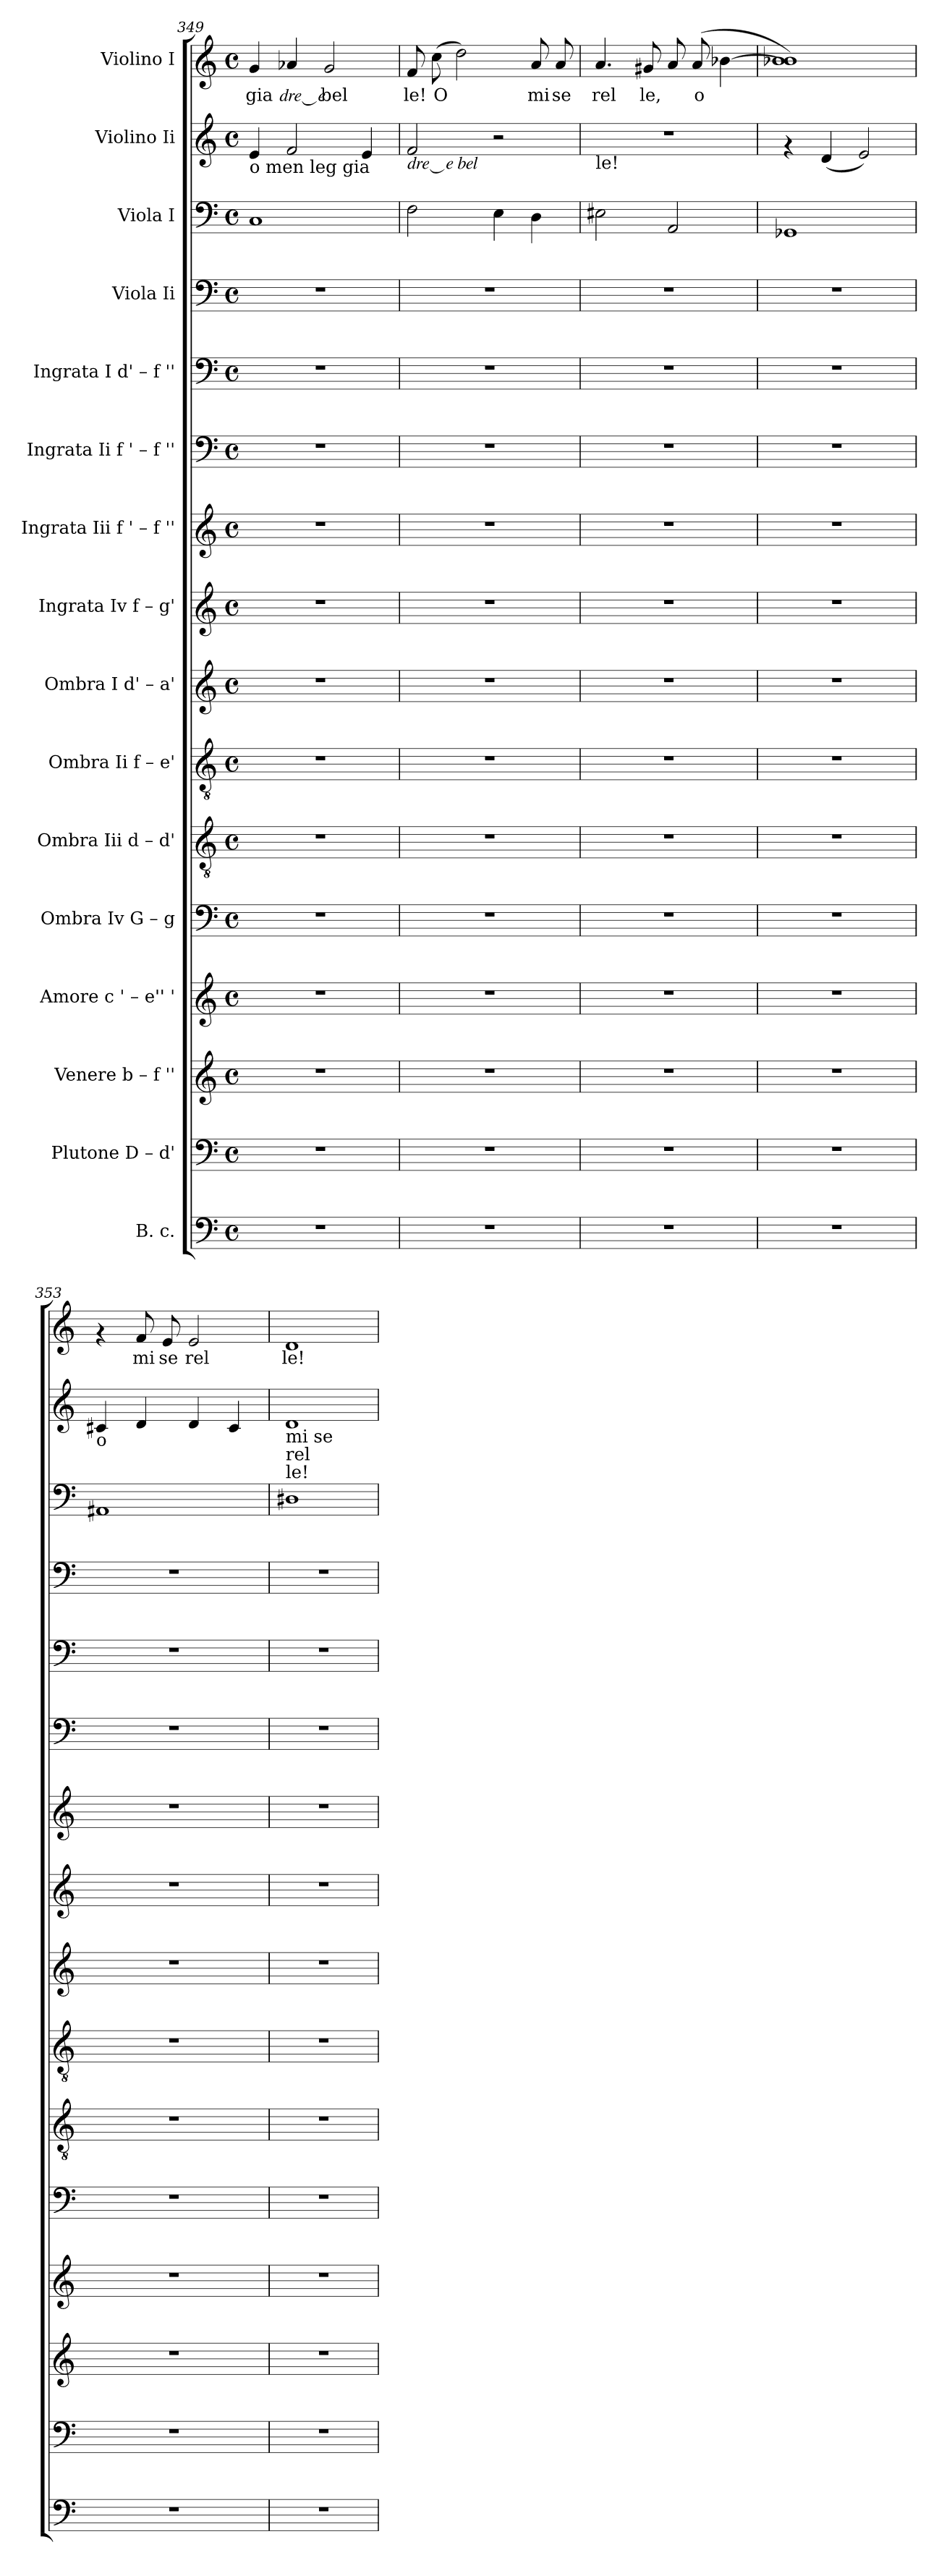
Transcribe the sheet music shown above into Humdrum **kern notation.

**kern	**kern	**kern	**kern	**kern	**kern	**kern	**kern	**kern	**kern	**kern	**kern	**kern	**kern	**kern	**kern	**text
*part16	*part15	*part14	*part13	*part12	*part11	*part10	*part9	*part8	*part7	*part6	*part5	*part4	*part3	*part2	*part1	*part1
*staff16	*staff15	*staff14	*staff13	*staff12	*staff11	*staff10	*staff9	*staff8	*staff7	*staff6	*staff5	*staff4	*staff3	*staff2	*staff1	*staff1
*I"B. c.	*I"Plutone  D – d'	*I"Venere  b – f ''	*I"Amore  c ' – e''  '	*I"Ombra Iv  G – g	*I"Ombra Iii  d – d'	*I"Ombra Ii  f – e'	*I"Ombra I  d' – a'	*I"Ingrata Iv  f – g'	*I"Ingrata Iii  f ' – f ''	*I"Ingrata Ii  f ' – f ''	*I"Ingrata I  d' – f ''	*I"Viola Ii	*I"Viola I	*I"Violino Ii	*I"Violino I	*
!!LO:PB:g=z
*clefF4	*clefF4	*clefG2	*clefG2	*clefF4	*clefGv2	*clefGv2	*clefG2	*clefG2	*clefG2	*clefF4	*clefF4	*clefF4	*clefF4	*clefG2	*clefG2	*
*k[]	*k[]	*k[]	*k[]	*k[]	*k[]	*k[]	*k[]	*k[]	*k[]	*k[]	*k[]	*k[]	*k[]	*k[]	*k[]	*
*C:	*C:	*C:	*C:	*C:	*C:	*C:	*C:	*C:	*C:	*C:	*C:	*C:	*C:	*C:	*C:	*
*M4/4	*M4/4	*M4/4	*M4/4	*M4/4	*M4/4	*M4/4	*M4/4	*M4/4	*M4/4	*M4/4	*M4/4	*M4/4	*M4/4	*M4/4	*M4/4	*
*met(c)	*met(c)	*met(c)	*met(c)	*met(c)	*met(c)	*met(c)	*met(c)	*met(c)	*met(c)	*met(c)	*met(c)	*met(c)	*met(c)	*met(c)	*met(c)	*
=349	=349	=349	=349	=349	=349	=349	=349	=349	=349	=349	=349	=349	=349	=349	=349	=349
!	!	!	!	!	!	!	!	!	!	!	!	!	!	!LO:TX:b:t=o men leg gia	!	!
!	!	!	!	!	!	!	!	!	!	!	!	!	!	!	!	!LO:LY:b:cj
1r	1r	1r	1r	1r	1r	1r	1r	1r	1r	1r	1r	1r	1C	4e/	4g/	gia
!	!	!	!	!	!	!	!	!	!	!	!	!	!	!	!	!LO:LY:b:cj
.	.	.	.	.	.	.	.	.	.	.	.	.	.	2f/	4a-X/	dre‿e
!	!	!	!	!	!	!	!	!	!	!	!	!	!	!	!	!LO:LY:b:cj
.	.	.	.	.	.	.	.	.	.	.	.	.	.	.	2g/	bel
.	.	.	.	.	.	.	.	.	.	.	.	.	.	4e/	.	.
=350	=350	=350	=350	=350	=350	=350	=350	=350	=350	=350	=350	=350	=350	=350	=350	=350
!	!	!	!	!	!	!	!	!	!	!	!	!	!	!LO:TX:b:t=dre‿e bel	!	!
!	!	!	!	!	!	!	!	!	!	!	!	!	!	!	!	!LO:LY:b:cj
1r	1r	1r	1r	1r	1r	1r	1r	1r	1r	1r	1r	1r	2F\	2f/	8f/	le!
!	!	!	!	!	!	!	!	!	!	!	!	!	!	!	!	!LO:LY:b:cj
.	.	.	.	.	.	.	.	.	.	.	.	.	.	.	(>8cc\	O
!	!	!	!	!	!	!	!	!	!	!	!	!	!	!	!	!LO:LY:b:cj
.	.	.	.	.	.	.	.	.	.	.	.	.	.	.	2dd\)	.
.	.	.	.	.	.	.	.	.	.	.	.	.	4E\	2r	.	.
!	!	!	!	!	!	!	!	!	!	!	!	!	!	!	!	!LO:LY:b:cj
.	.	.	.	.	.	.	.	.	.	.	.	.	4D\	.	8a/	mi
!	!	!	!	!	!	!	!	!	!	!	!	!	!	!	!	!LO:LY:b:cj
.	.	.	.	.	.	.	.	.	.	.	.	.	.	.	8a/	se
=351	=351	=351	=351	=351	=351	=351	=351	=351	=351	=351	=351	=351	=351	=351	=351	=351
!	!	!	!	!	!	!	!	!	!	!	!	!	!	!LO:TX:b:t=le!	!	!
!	!	!	!	!	!	!	!	!	!	!	!	!	!	!	!	!LO:LY:b:cj
1r	1r	1r	1r	1r	1r	1r	1r	1r	1r	1r	1r	1r	2E#\	1r	4.a/	rel
!	!	!	!	!	!	!	!	!	!	!	!	!	!	!	!	!LO:LY:b:cj
.	.	.	.	.	.	.	.	.	.	.	.	.	.	.	8g#X/	le,
!	!	!	!	!	!	!	!	!	!	!	!	!	!	!	!	!LO:LY:b:cj
.	.	.	.	.	.	.	.	.	.	.	.	.	2AA/	.	8a/	.
!	!	!	!	!	!	!	!	!	!	!	!	!	!	!	!	!LO:LY:b:cj
.	.	.	.	.	.	.	.	.	.	.	.	.	.	.	(>8a/	o
!	!	!	!	!	!	!	!	!	!	!	!	!	!	!	!	!LO:LY:b:cj
.	.	.	.	.	.	.	.	.	.	.	.	.	.	.	[>4b-X\	.
=352	=352	=352	=352	=352	=352	=352	=352	=352	=352	=352	=352	=352	=352	=352	=352	=352
!	!	!	!	!	!	!	!	!	!	!	!	!	!	!	!	!LO:LY:b:cj
1r	1r	1r	1r	1r	1r	1r	1r	1r	1r	1r	1r	1r	1GG-	4rf	1b- 1b-])	.
.	.	.	.	.	.	.	.	.	.	.	.	.	.	(<4d/	.	.
.	.	.	.	.	.	.	.	.	.	.	.	.	.	2e/)	.	.
=353	=353	=353	=353	=353	=353	=353	=353	=353	=353	=353	=353	=353	=353	=353	=353	=353
!	!	!	!	!	!	!	!	!	!	!	!	!	!	!LO:TX:b:t=o	!	!
1r	1r	1r	1r	1r	1r	1r	1r	1r	1r	1r	1r	1r	1AA#	4c#X/	4rf	.
!	!	!	!	!	!	!	!	!	!	!	!	!	!	!	!	!LO:LY:b:cj
.	.	.	.	.	.	.	.	.	.	.	.	.	.	4d/	8f/	mi
!	!	!	!	!	!	!	!	!	!	!	!	!	!	!	!	!LO:LY:b:cj
.	.	.	.	.	.	.	.	.	.	.	.	.	.	.	8e/	se
!	!	!	!	!	!	!	!	!	!	!	!	!	!	!	!	!LO:LY:b:cj
.	.	.	.	.	.	.	.	.	.	.	.	.	.	4d/	2e/	rel
.	.	.	.	.	.	.	.	.	.	.	.	.	.	4c#/	.	.
=354	=354	=354	=354	=354	=354	=354	=354	=354	=354	=354	=354	=354	=354	=354	=354	=354
!	!	!	!	!	!	!	!	!	!	!	!	!	!	!LO:TX:b:t=mi se	!	!
!	!	!	!	!	!	!	!	!	!	!	!	!	!	!LO:TX:b:t=rel	!	!
!	!	!	!	!	!	!	!	!	!	!	!	!	!	!LO:TX:b:t=le!	!	!
!	!	!	!	!	!	!	!	!	!	!	!	!	!	!	!	!LO:LY:b:cj
1r	1r	1r	1r	1r	1r	1r	1r	1r	1r	1r	1r	1r	1D#	1d	1d	le!
=	=	=	=	=	=	=	=	=	=	=	=	=	=	=	=	=
*-	*-	*-	*-	*-	*-	*-	*-	*-	*-	*-	*-	*-	*-	*-	*-	*-
